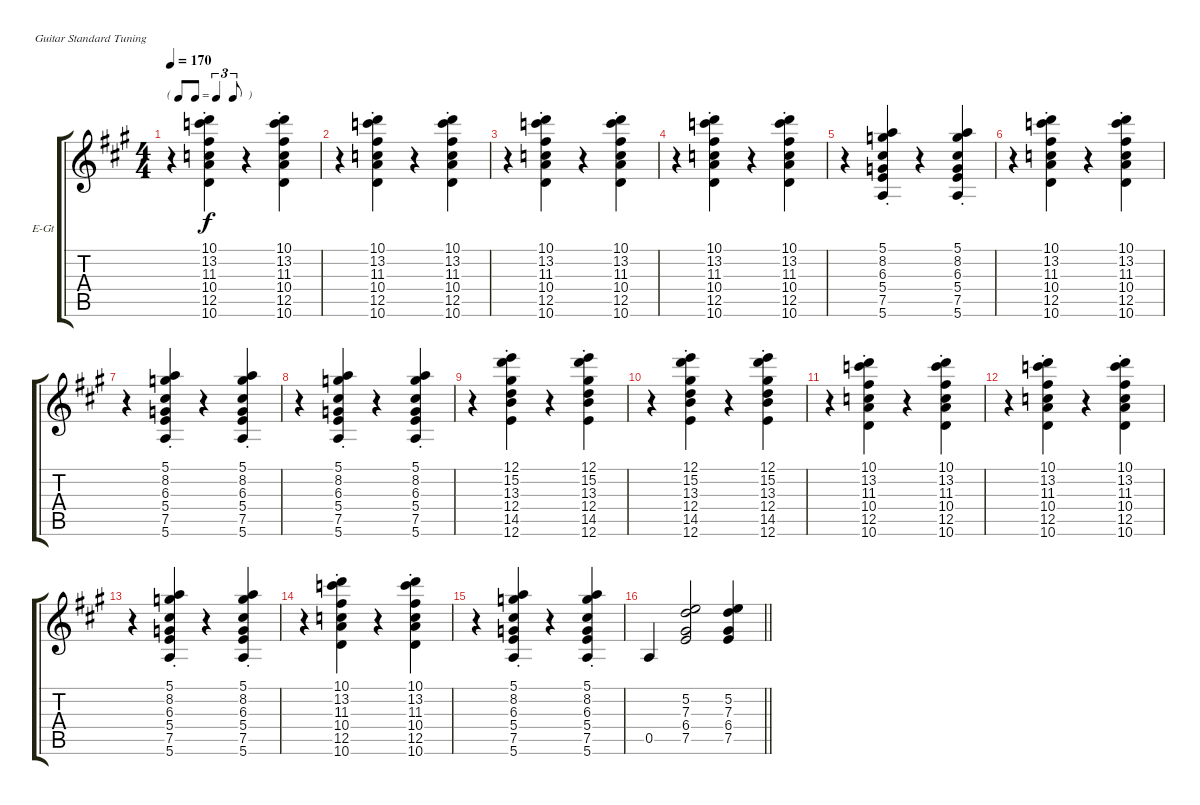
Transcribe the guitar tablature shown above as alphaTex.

\bracketExtendMode groupsimilarinstruments
\firstSystemTrackNameOrientation horizontal
\otherSystemsTrackNameOrientation horizontal
\track ("Lennon Reverb" "E-Gt") {instrument electricguitarclean}
\staff {score tabs}
\tuning (E4 B3 G3 D3 A2 E2)
\ts (4 4)
\tf triplet8th
\tempo 170
\clef g2
\scale
0.333333
\ks a
r.4{dy f} (10.1{st} 13.2{st} 11.3{st} 10.4{st} 12.5{st} 10.6{st}).4 r.4 (10.1{st} 13.2{st} 11.3{st} 10.4{st} 12.5{st} 10.6{st}).4 |
\scale
0.333333 r.4 (10.1{st} 13.2{st} 11.3{st} 10.4{st} 12.5{st} 10.6{st}).4 r.4 (10.1{st} 13.2{st} 11.3{st} 10.4{st} 12.5{st} 10.6{st}).4 |
\scale
0.333333 r.4 (10.1{st} 13.2{st} 11.3{st} 10.4{st} 12.5{st} 10.6{st}).4 r.4 (10.1{st} 13.2{st} 11.3{st} 10.4{st} 12.5{st} 10.6{st}).4 |
\scale
0.333333 r.4 (10.1{st} 13.2{st} 11.3{st} 10.4{st} 12.5{st} 10.6{st}).4 r.4 (10.1{st} 13.2{st} 11.3{st} 10.4{st} 12.5{st} 10.6{st}).4 |
\scale
0.333333 r.4 (5.1{st} 8.2{st} 6.3{st} 5.4{st} 7.5{st} 5.6{st}).4 r.4 (5.1{st} 8.2{st} 6.3{st} 5.4{st} 7.5{st} 5.6{st}).4 |
\scale
0.333333 r.4 (10.1{st} 13.2{st} 11.3{st} 10.4{st} 12.5{st} 10.6{st}).4 r.4 (10.1{st} 13.2{st} 11.3{st} 10.4{st} 12.5{st} 10.6{st}).4 |
\scale
0.333333 r.4 (5.1{st} 8.2{st} 6.3{st} 5.4{st} 7.5{st} 5.6{st}).4 r.4 (5.1{st} 8.2{st} 6.3{st} 5.4{st} 7.5{st} 5.6{st}).4 |
\scale
0.333333 r.4 (5.1{st} 8.2{st} 6.3{st} 5.4{st} 7.5{st} 5.6{st}).4 r.4 (5.1{st} 8.2{st} 6.3{st} 5.4{st} 7.5{st} 5.6{st}).4 |
\scale
0.333333 r.4 (12.1{st} 15.2{st} 13.3{st} 12.4{st} 14.5{st} 12.6{st}).4 r.4 (12.1{st} 15.2{st} 13.3{st} 12.4{st} 14.5{st} 12.6{st}).4 |
\scale
0.333333 r.4 (12.1{st} 15.2{st} 13.3{st} 12.4{st} 14.5{st} 12.6{st}).4 r.4 (12.1{st} 15.2{st} 13.3{st} 12.4{st} 14.5{st} 12.6{st}).4 |
\scale
0.333333 r.4 (10.1{st} 13.2{st} 11.3{st} 10.4{st} 12.5{st} 10.6{st}).4 r.4 (10.1{st} 13.2{st} 11.3{st} 10.4{st} 12.5{st} 10.6{st}).4 |
\scale
0.333333 r.4 (10.1{st} 13.2{st} 11.3{st} 10.4{st} 12.5{st} 10.6{st}).4 r.4 (10.1{st} 13.2{st} 11.3{st} 10.4{st} 12.5{st} 10.6{st}).4 |
\scale
0.333333 r.4 (5.1{st} 8.2{st} 6.3{st} 5.4{st} 7.5{st} 5.6{st}).4 r.4 (5.1{st} 8.2{st} 6.3{st} 5.4{st} 7.5{st} 5.6{st}).4 |
\scale
0.333333 r.4 (10.1{st} 13.2{st} 11.3{st} 10.4{st} 12.5{st} 10.6{st}).4 r.4 (10.1{st} 13.2{st} 11.3{st} 10.4{st} 12.5{st} 10.6{st}).4 |
\scale
0.313131 r.4 (5.1{st} 8.2{st} 6.3{st} 5.4{st} 7.5{st} 5.6{st}).4 r.4 (5.1{st} 8.2{st} 6.3{st} 5.4{st} 7.5{st} 5.6{st}).4 |
\scale
0.313131
\barLineRight lightlight
0.5.4 (5.2 7.3 6.4 7.5).2 (5.2 7.3 6.4 7.5).4
